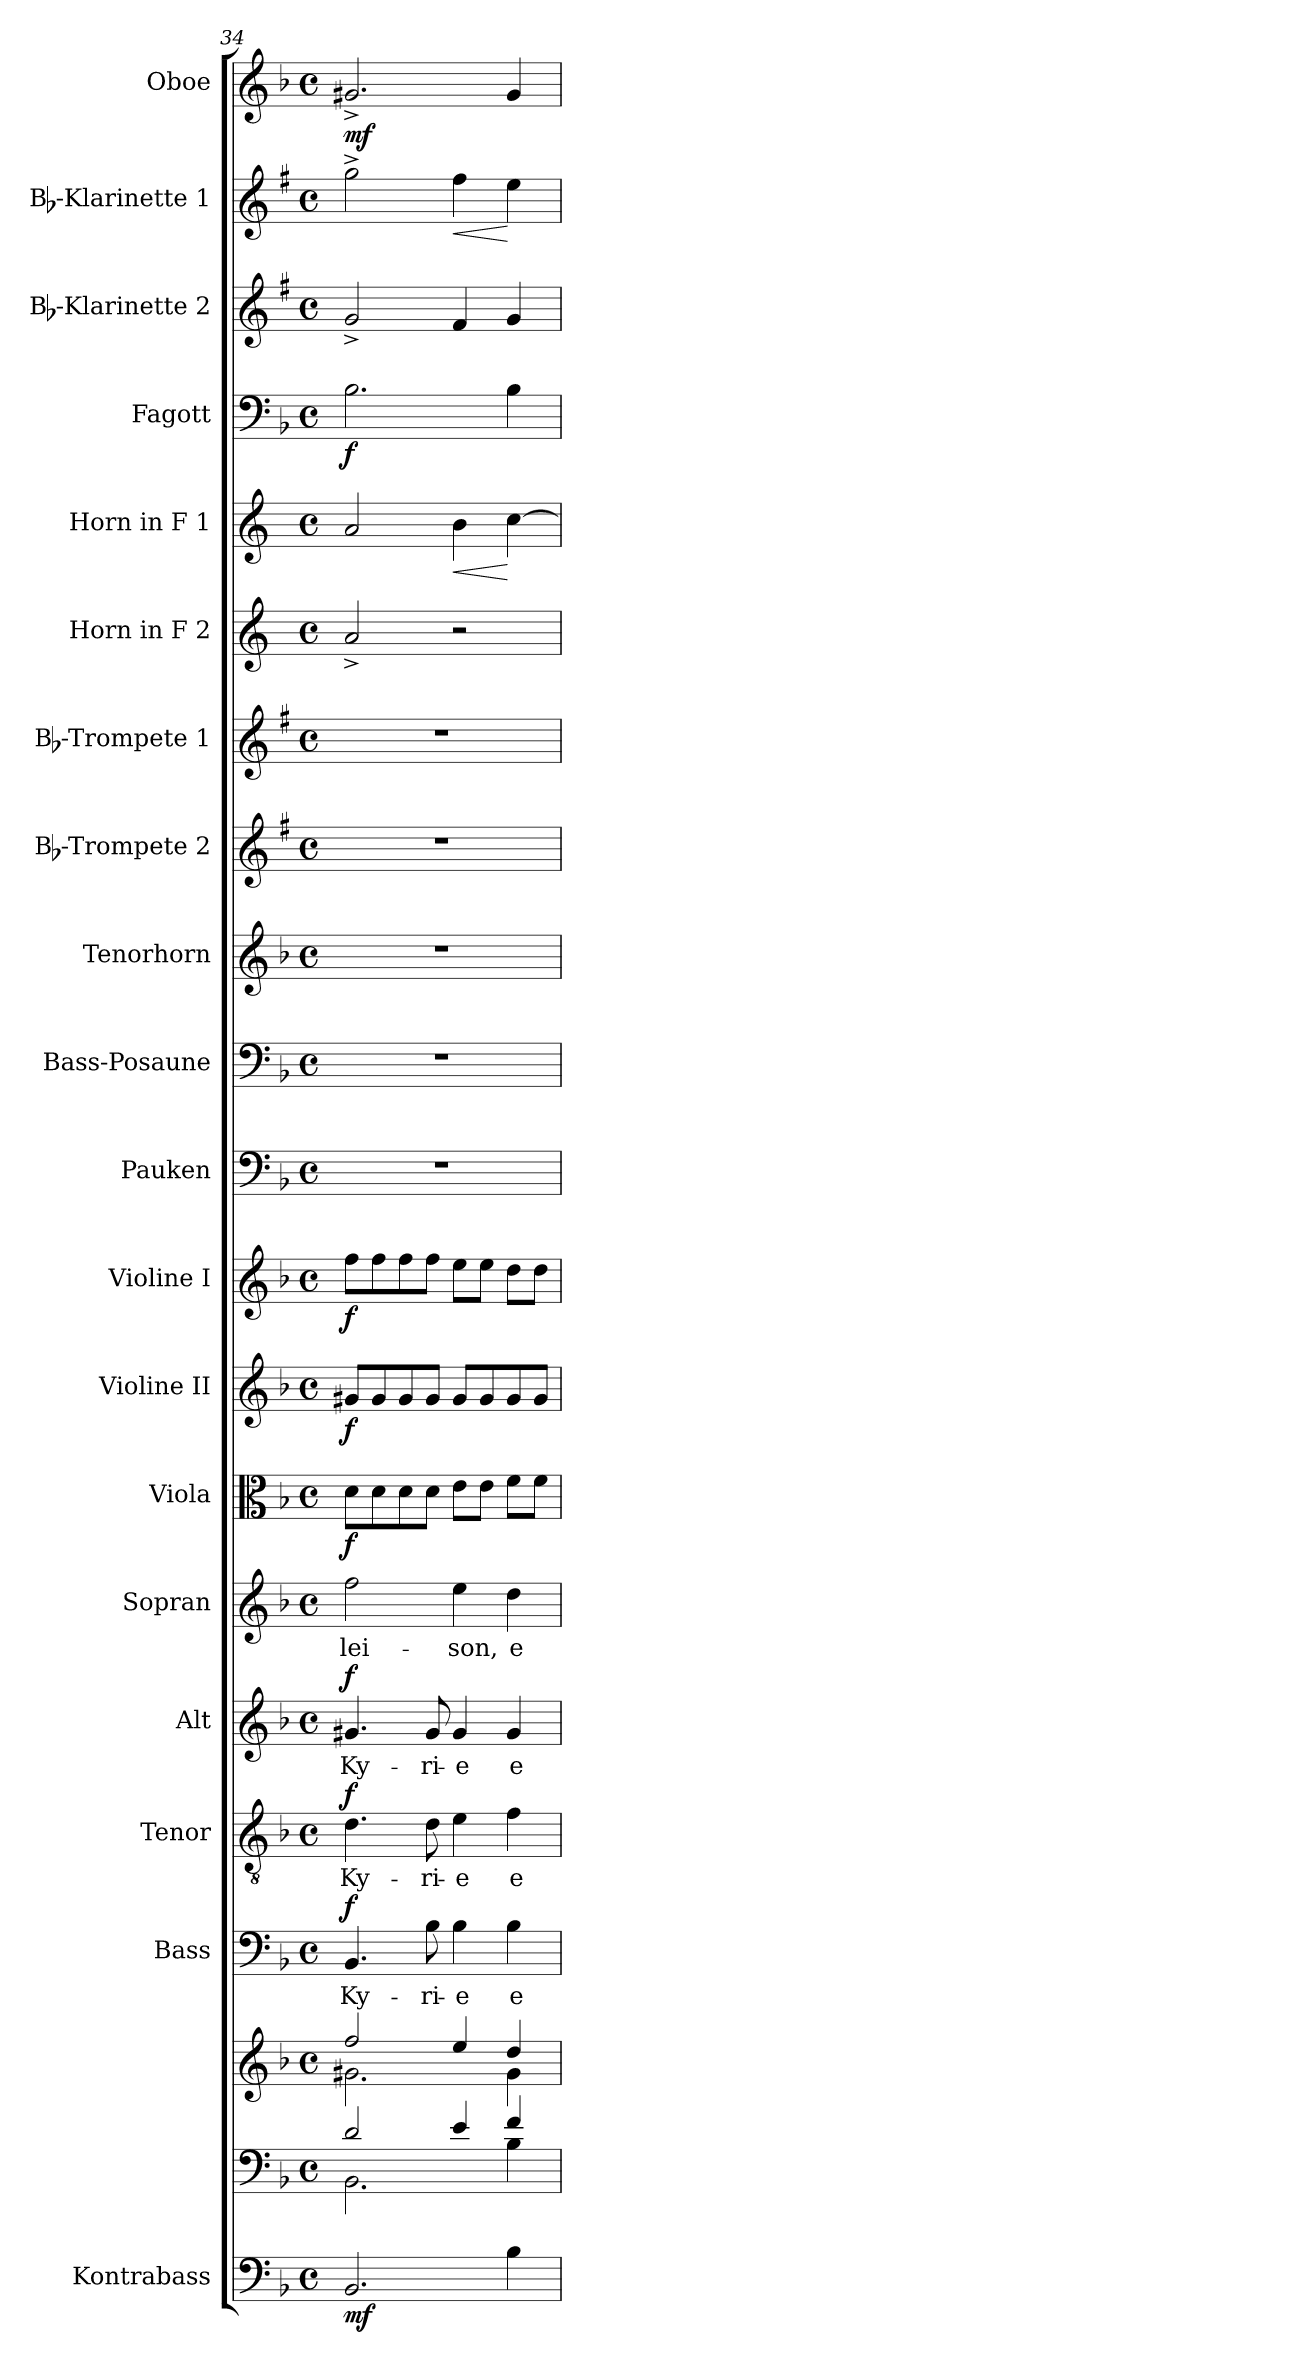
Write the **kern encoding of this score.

**kern	**dynam	**kern	**kern	**kern	**text	**dynam	**kern	**text	**dynam	**kern	**text	**dynam	**kern	**text	**kern	**dynam	**kern	**dynam	**kern	**dynam	**kern	**kern	**kern	**kern	**kern	**kern	**kern	**dynam	**kern	**dynam	**kern	**kern	**dynam	**kern	**dynam
*part20	*part20	*part19	*part19	*part18	*part18	*part18	*part17	*part17	*part17	*part16	*part16	*part16	*part15	*part15	*part14	*part14	*part13	*part13	*part12	*part12	*part11	*part10	*part9	*part8	*part7	*part6	*part5	*part5	*part4	*part4	*part3	*part2	*part2	*part1	*part1
*staff21	*staff21	*staff20	*staff19	*staff18	*staff18	*staff18	*staff17	*staff17	*staff17	*staff16	*staff16	*staff16	*staff15	*staff15	*staff14	*staff14	*staff13	*staff13	*staff12	*staff12	*staff11	*staff10	*staff9	*staff8	*staff7	*staff6	*staff5	*staff5	*staff4	*staff4	*staff3	*staff2	*staff2	*staff1	*staff1
*I"Kontrabass	*	*	*	*I"Bass	*	*	*I"Tenor	*	*	*I"Alt	*	*	*I"Sopran	*	*I"Viola	*	*I"Violine II	*	*I"Violine I	*	*I"Pauken	*I"Bass-Posaune	*I"Tenorhorn	*I"Bb-Trompete 2	*I"Bb-Trompete 1	*I"Horn in F 2	*I"Horn in F 1	*	*I"Fagott	*	*I"Bb-Klarinette 2	*I"Bb-Klarinette 1	*	*I"Oboe	*
*I'Kb.	*	*	*	*I'B.	*	*	*I'T.	*	*	*I'A.	*	*	*I'S.	*	*I'Vla.	*	*I'Vl. II	*	*I'Vl. I	*	*I'Pk.	*I'B. Pos.	*I'T. Hrn.	*I'Bb Trp. 2	*I'Bb Trp. 1	*	*	*	*I'Fg.	*	*I'Bb Kl. 2	*I'Bb Kl. 1	*	*I'Ob.	*
*clefF4	*	*clefF4	*clefG2	*clefF4	*	*	*clefGv2	*	*	*clefG2	*	*	*clefG2	*	*clefC3	*	*clefG2	*	*clefG2	*	*clefF4	*clefF4	*clefG2	*clefG2	*clefG2	*clefG2	*clefG2	*	*clefF4	*	*clefG2	*clefG2	*	*clefG2	*
*ITrd7c12	*	*	*	*	*	*	*	*	*	*	*	*	*	*	*	*	*	*	*	*	*	*	*ITrd8c14	*ITrd1c2	*ITrd1c2	*ITrd4c7	*ITrd4c7	*	*	*	*ITrd1c2	*ITrd1c2	*	*	*
*k[b-]	*	*k[b-]	*k[b-]	*k[b-]	*	*	*k[b-]	*	*	*k[b-]	*	*	*k[b-]	*	*k[b-]	*	*k[b-]	*	*k[b-]	*	*k[b-]	*k[b-]	*k[b-]	*k[b-]	*k[b-]	*k[b-]	*k[b-]	*	*k[b-]	*	*k[b-]	*k[b-]	*	*k[b-]	*
*F:	*	*F:	*F:	*F:	*	*	*F:	*	*	*F:	*	*	*F:	*	*F:	*	*F:	*	*F:	*	*F:	*F:	*F:	*F:	*F:	*F:	*F:	*	*F:	*	*F:	*F:	*	*F:	*
*M4/4	*	*M4/4	*M4/4	*M4/4	*	*	*M4/4	*	*	*M4/4	*	*	*M4/4	*	*M4/4	*	*M4/4	*	*M4/4	*	*M4/4	*M4/4	*M4/4	*M4/4	*M4/4	*M4/4	*M4/4	*	*M4/4	*	*M4/4	*M4/4	*	*M4/4	*
*met(c)	*	*met(c)	*met(c)	*met(c)	*	*	*met(c)	*	*	*met(c)	*	*	*met(c)	*	*met(c)	*	*met(c)	*	*met(c)	*	*met(c)	*met(c)	*met(c)	*met(c)	*met(c)	*met(c)	*met(c)	*	*met(c)	*	*met(c)	*met(c)	*	*met(c)	*
=34	=34	=34	=34	=34	=34	=34	=34	=34	=34	=34	=34	=34	=34	=34	=34	=34	=34	=34	=34	=34	=34	=34	=34	=34	=34	=34	=34	=34	=34	=34	=34	=34	=34	=34	=34
*	*	*^	*^	*	*	*	*	*	*	*	*	*	*	*	*	*	*	*	*	*	*	*	*	*	*	*	*	*	*	*	*	*	*	*	*
!	!LO:DY:b	!	!	!	!	!	!LO:LY:b	!LO:DY:a	!	!LO:LY:b	!LO:DY:a	!	!LO:LY:b	!LO:DY:a	!	!LO:LY:b	!	!LO:DY:b	!	!LO:DY:b	!	!LO:DY:b	!	!	!	!	!	!	!	!	!	!LO:DY:b	!	!	!	!	!LO:DY:b
2.BBB-/	mf	2d/	2.BB-\	2ff/	2.g#X\	4.BB-/	Ky-	f	4.d\	Ky-	f	4.g#X/	Ky-	f	2ff\	-lei-	8d\L	f	8g#X/L	f	8ff\L	f	1r	1r	1r	1r	1r	2d^</	2d/	.	2.B-\	f	2f^</	2ff^>\	.	2.g#X^>/	mf
.	.	.	.	.	.	.	.	.	.	.	.	.	.	.	.	.	8d\	.	8g#/	.	8ff\	.	.	.	.	.	.	.	.	.	.	.	.	.	.	.	.
.	.	.	.	.	.	.	.	.	.	.	.	.	.	.	.	.	8d\	.	8g#/	.	8ff\	.	.	.	.	.	.	.	.	.	.	.	.	.	.	.	.
!	!	!	!	!	!	!	!LO:LY:b	!	!	!LO:LY:b	!	!	!LO:LY:b	!	!	!	!	!	!	!	!	!	!	!	!	!	!	!	!	!	!	!	!	!	!	!	!
.	.	.	.	.	.	8B-\	-ri-	.	8d\	-ri-	.	8g#/	-ri-	.	.	.	8d\J	.	8g#/J	.	8ff\J	.	.	.	.	.	.	.	.	.	.	.	.	.	.	.	.
!	!	!	!	!	!	!	!LO:LY:b	!	!	!LO:LY:b	!	!	!LO:LY:b	!	!	!LO:LY:b	!	!	!	!	!	!	!	!	!	!	!	!	!	!LO:HP:b	!	!	!	!	!LO:HP:b	!	!
.	.	4e/	.	4ee/	.	4B-\	-e	.	4e\	-e	.	4g#/	-e	.	4ee\	-son,	8e\L	.	8g#/L	.	8ee\L	.	.	.	.	.	.	2r	4e\	<	.	.	4e/	4ee\	<	.	.
.	.	.	.	.	.	.	.	.	.	.	.	.	.	.	.	.	8e\J	.	8g#/	.	8ee\J	.	.	.	.	.	.	.	.	.	.	.	.	.	.	.	.
!	!	!	!	!	!	!	!LO:LY:b	!	!	!LO:LY:b	!	!	!LO:LY:b	!	!	!LO:LY:b	!	!	!	!	!	!	!	!	!	!	!	!	!	!	!	!	!	!	!	!	!
4BB-\	.	4f/	4B-\	4dd/	4g#\	4B-\	e-	.	4f\	e-	.	4g#/	e-	.	4dd\	e-	8f\L	.	8g#/	.	8dd\L	.	.	.	.	.	.	.	[4f\	[	4B-\	.	4f/	4dd\	[	4g#/	.
.	.	.	.	.	.	.	.	.	.	.	.	.	.	.	.	.	8f\J	.	8g#/J	.	8dd\J	.	.	.	.	.	.	.	.	.	.	.	.	.	.	.	.
*	*	*v	*v	*	*	*	*	*	*	*	*	*	*	*	*	*	*	*	*	*	*	*	*	*	*	*	*	*	*	*	*	*	*	*	*	*	*
*	*	*	*v	*v	*	*	*	*	*	*	*	*	*	*	*	*	*	*	*	*	*	*	*	*	*	*	*	*	*	*	*	*	*	*	*	*
=	=	=	=	=	=	=	=	=	=	=	=	=	=	=	=	=	=	=	=	=	=	=	=	=	=	=	=	=	=	=	=	=	=	=	=
*-	*-	*-	*-	*-	*-	*-	*-	*-	*-	*-	*-	*-	*-	*-	*-	*-	*-	*-	*-	*-	*-	*-	*-	*-	*-	*-	*-	*-	*-	*-	*-	*-	*-	*-	*-
